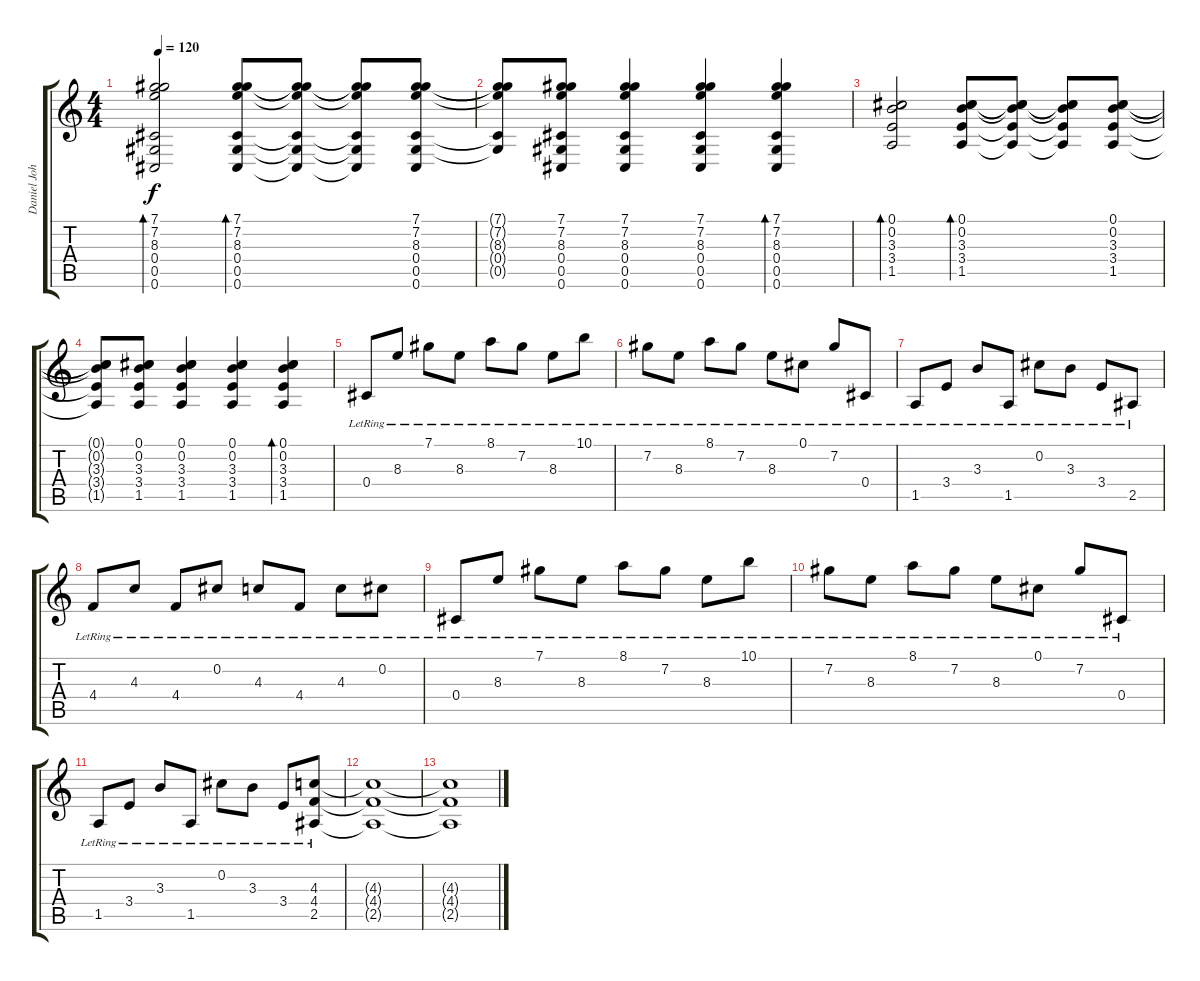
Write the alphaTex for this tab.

\track ("Daniel Johns" "Daniel Joh") {instrument electricguitarjazz}
\staff {score tabs}
\tuning (Db4 Db4 Ab3 Db3 Ab2 Db2) {hide}
\ts (4 4)
\tempo 120
\clef g2
\ks c
(7.1 7.2 8.3 0.4 0.5 0.6).2{bd 120 dy f} (7.1 7.2 8.3 0.4 0.5 0.6).8{bd 120} (7.1{t} 7.2{t} 8.3{t} 0.4{t} 0.5{t} 0.6{t}).8 (7.1{t} 7.2{t} 8.3{t} 0.4{t} 0.5{t} 0.6{t}).8 (7.1 7.2 8.3 0.4 0.5 0.6).8 |
(7.1{t} 7.2{t} 8.3{t} 0.4{t} 0.5{t}).8 (7.1 7.2 8.3 0.4 0.5 0.6).8 (7.1 7.2 8.3 0.4 0.5 0.6).4 (7.1 7.2 8.3 0.4 0.5 0.6).4 (7.1 7.2 8.3 0.4 0.5 0.6).4{bd 120} |
(0.1 0.2 3.3 3.4 1.5).2{bd 120} (0.1 0.2 3.3 3.4 1.5).8{bd 120} (0.1{t} 0.2{t} 3.3{t} 3.4{t} 1.5{t}).8 (0.1{t} 0.2{t} 3.3{t} 3.4{t} 1.5{t}).8 (0.1 0.2 3.3 3.4 1.5).8 |
(0.1{t} 0.2{t} 3.3{t} 3.4{t} 1.5{t}).8 (0.1 0.2 3.3 3.4 1.5).8 (0.1 0.2 3.3 3.4 1.5).4 (0.1 0.2 3.3 3.4 1.5).4 (0.1 0.2 3.3 3.4 1.5).4{bd 120} |
0.4{lr}.8 8.3{lr}.8 7.1{lr}.8 8.3{lr}.8 8.1{lr}.8 7.2{lr}.8 8.3{lr}.8 10.1{lr}.8 |
7.2{lr}.8 8.3{lr}.8 8.1{lr}.8 7.2{lr}.8 8.3{lr}.8 0.1{lr}.8 7.2{lr}.8 0.4{lr}.8 |
1.5{lr}.8 3.4{lr}.8 3.3{lr}.8 1.5{lr}.8 0.2{lr}.8 3.3{lr}.8 3.4{lr}.8 2.5{lr}.8 |
4.4{lr}.8 4.3{lr}.8 4.4{lr}.8 0.2{lr}.8 4.3{lr}.8 4.4{lr}.8 4.3{lr}.8 0.2{lr}.8 |
0.4{lr}.8 8.3{lr}.8 7.1{lr}.8 8.3{lr}.8 8.1{lr}.8 7.2{lr}.8 8.3{lr}.8 10.1{lr}.8 |
7.2{lr}.8 8.3{lr}.8 8.1{lr}.8 7.2{lr}.8 8.3{lr}.8 0.1{lr}.8 7.2{lr}.8 0.4{lr}.8 |
1.5{lr}.8 3.4{lr}.8 3.3{lr}.8 1.5{lr}.8 0.2{lr}.8 3.3{lr}.8 3.4{lr}.8 (4.3{lr} 4.4{lr} 2.5{lr}).8 |
(4.3{t} 4.4{t} 2.5{t}).1 |
(4.3{t} 4.4{t} 2.5{t}).1
